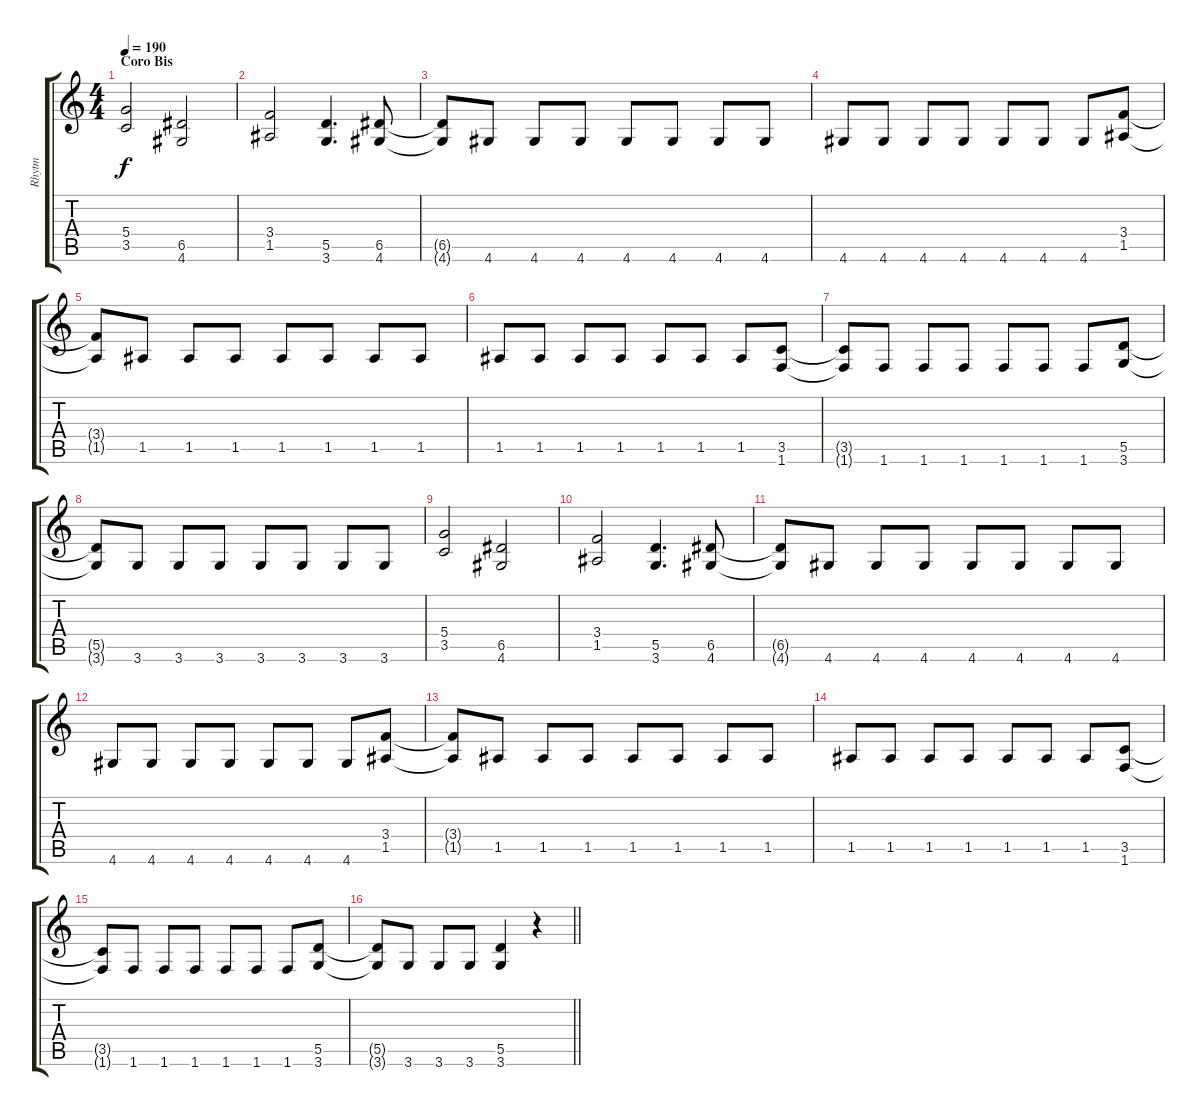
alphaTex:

\track ("Rhytm" "Rhytm") {instrument distortionguitar}
\staff {score tabs}
\tuning (E4 B3 G3 D3 A2 E2) {hide}
\ts (4 4)
\section ("" "Coro Bis")
\tempo 190
\clef g2
\ks c
(5.4 3.5).2{dy f} (6.5 4.6).2 |
(3.4 1.5).2 (5.5 3.6).4{d} (6.5 4.6).8 |
(6.5{t} 4.6{t}).8 4.6.8 4.6.8 4.6.8 4.6.8 4.6.8 4.6.8 4.6.8 |
4.6.8 4.6.8 4.6.8 4.6.8 4.6.8 4.6.8 4.6.8 (3.4 1.5).8 |
(3.4{t} 1.5{t}).8 1.5.8 1.5.8 1.5.8 1.5.8 1.5.8 1.5.8 1.5.8 |
1.5.8 1.5.8 1.5.8 1.5.8 1.5.8 1.5.8 1.5.8 (3.5 1.6).8 |
(3.5{t} 1.6{t}).8 1.6.8 1.6.8 1.6.8 1.6.8 1.6.8 1.6.8 (5.5 3.6).8 |
(5.5{t} 3.6{t}).8 3.6.8 3.6.8 3.6.8 3.6.8 3.6.8 3.6.8 3.6.8 |
(5.4 3.5).2 (6.5 4.6).2 |
(3.4 1.5).2 (5.5 3.6).4{d} (6.5 4.6).8 |
(6.5{t} 4.6{t}).8 4.6.8 4.6.8 4.6.8 4.6.8 4.6.8 4.6.8 4.6.8 |
4.6.8 4.6.8 4.6.8 4.6.8 4.6.8 4.6.8 4.6.8 (3.4 1.5).8 |
(3.4{t} 1.5{t}).8 1.5.8 1.5.8 1.5.8 1.5.8 1.5.8 1.5.8 1.5.8 |
1.5.8 1.5.8 1.5.8 1.5.8 1.5.8 1.5.8 1.5.8 (3.5 1.6).8 |
(3.5{t} 1.6{t}).8 1.6.8 1.6.8 1.6.8 1.6.8 1.6.8 1.6.8 (5.5 3.6).8 |
\barLineRight lightlight
(5.5{t} 3.6{t}).8 3.6.8 3.6.8 3.6.8 (5.5 3.6).4 r.4
